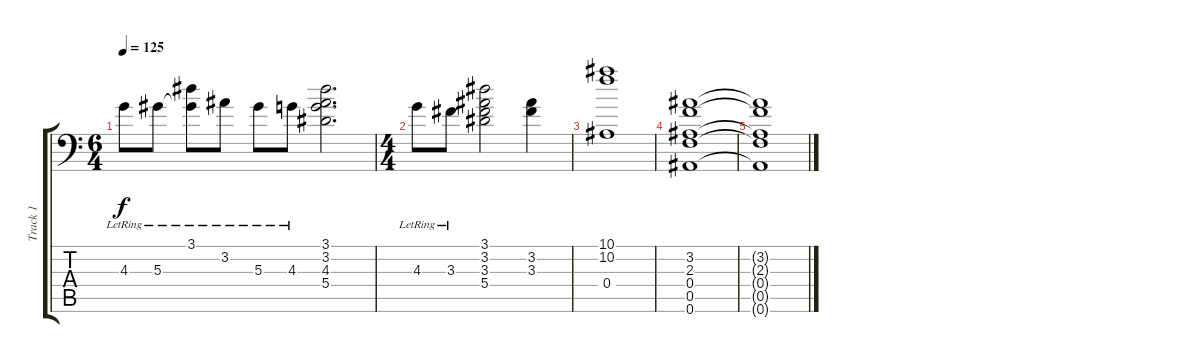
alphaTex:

\track ("Track 1" "Track 1") {instrument acousticguitarsteel}
\staff {score tabs}
\tuning (C4 G3 Eb3 Bb2 F2 Bb1) {hide}
\ts (6 4)
\tempo 125
\clef f4
\ks c
4.3{lr}.8{dy f} 5.3{lr}.8 (3.1{lr} 5.3{t}).8 3.2{lr}.8 5.3{lr}.8 4.3{lr}.8 (3.1 3.2 4.3 5.4).2{d} |
\ts (4 4)
4.3{lr}.8 3.3{lr}.8 (3.1 3.2 3.3 5.4).2 (3.2 3.3).4 |
(10.1 10.2 0.4).1 |
(3.2 2.3 0.4 0.5 0.6).1 |
(3.2{t} 2.3{t} 0.4{t} 0.5{t} 0.6{t}).1
